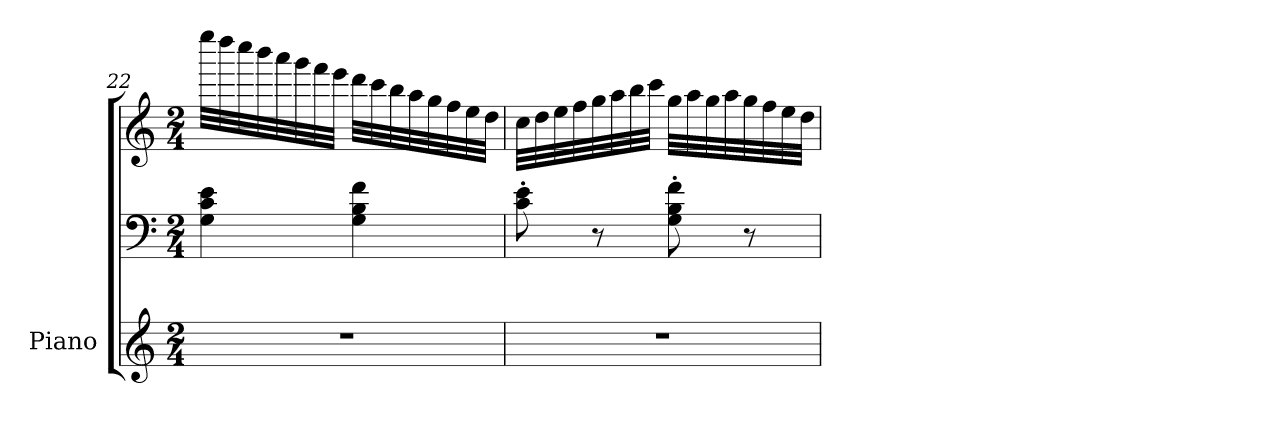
**kern	**kern	**kern
*part1	*part1	*part1
*staff3	*staff2	*staff1
*I"Piano	*	*
*I'Pno	*	*
*clefG2	*clefF4	*clefG2
*k[]	*k[]	*k[]
*M2/4	*M2/4	*M2/4
=22	=22	=22
2r	4G\ 4c\ 4e\	32eeee\LLL
.	.	32dddd\
.	.	32cccc\
.	.	32bbb\
.	.	32aaa\
.	.	32ggg\
.	.	32fff\
.	.	32eee\JJJ
.	4G\ 4B\ 4f\	32ddd\LLL
.	.	32ccc\
.	.	32bb\
.	.	32aa\
.	.	32gg\
.	.	32ff\
.	.	32ee\
.	.	32dd\JJJ
=23	=23	=23
2r	8c\' 8e\'	32cc\LLL
.	.	32dd\
.	.	32ee\
.	.	32ff\
.	8r	32gg\
.	.	32aa\
.	.	32bb\
.	.	32ccc\JJJ
.	8G\' 8B\' 8f\'	32gg\LLL
.	.	32aa\
.	.	32gg\
.	.	32aa\
.	8r	32gg\
.	.	32ff\
.	.	32ee\
.	.	32dd\JJJ
=	=	=
*-	*-	*-
